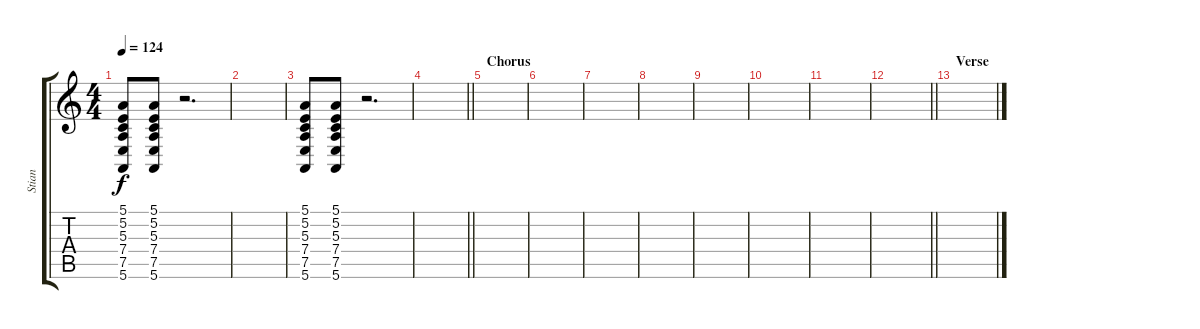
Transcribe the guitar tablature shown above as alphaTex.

\track ("Stian" "Stian") {instrument orchestrahit}
\staff {score tabs}
\tuning (E4 B3 G3 D3 A2 E2) {hide}
\ts (4 4)
\tempo 124
\clef g2
\ks c
(5.1 5.2 5.3 7.4 7.5 5.6).8{dy f} (5.1 5.2 5.3 7.4 7.5 5.6).8 r.2{d} |
|
(5.1 5.2 5.3 7.4 7.5 5.6).8 (5.1 5.2 5.3 7.4 7.5 5.6).8 r.2{d} |
\barLineRight lightlight
|
\section ("" "Chorus")
|
|
|
|
|
|
|
\barLineRight lightlight
|
\section ("" "Verse")
